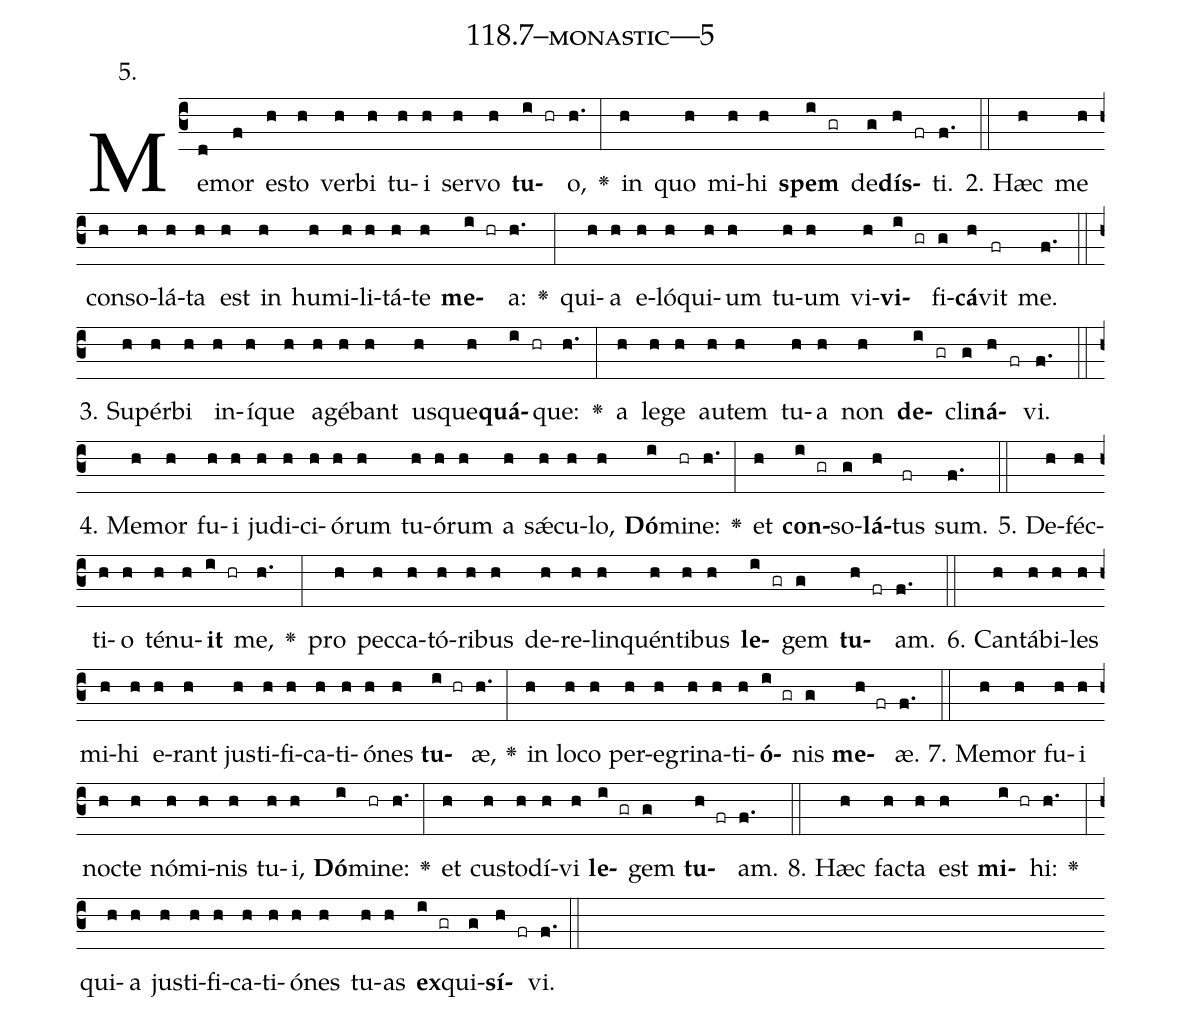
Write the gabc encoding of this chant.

name: 118.7--monastic---5;
annotation: 5.;
%%
(c3)Me(d)mor(f) es(h)to(h) ver(h)bi(h) tu(h)i(h) ser(h)vo(h) <b>tu</b>(i hr)o,(h.) <v>\greheightstar</v>(:) in(h) quo(h) mi(h)hi(h) <b>spem</b>(i gr) de(g)<b>dís</b>(h fr)ti.(f.) (::)
2. Hæc(h) me(h) con(h)so(h)lá(h)ta(h) est(h) in(h) hu(h)mi(h)li(h)tá(h)te(h) <b>me</b>(i hr)a:(h.) <v>\greheightstar</v>(:) qui(h)a(h) e(h)ló(h)qui(h)um(h) tu(h)um(h) vi(h)<b>vi</b>(i gr)fi(g)<b>cá</b>(h)vit(fr) me.(f.) (::)
3. Su(h)pér(h)bi(h) in(h)í(h)que(h) a(h)gé(h)bant(h) us(h)que(h)<b>quá</b>(i hr)que:(h.) <v>\greheightstar</v>(:) a(h) le(h)ge(h) au(h)tem(h) tu(h)a(h) non(h) <b>de</b>(i gr)cli(g)<b>ná</b>(h fr)vi.(f.) (::)
4. Me(h)mor(h) fu(h)i(h) ju(h)di(h)ci(h)ó(h)rum(h) tu(h)ó(h)rum(h) a(h) sǽ(h)cu(h)lo,(h) <b>Dó</b>(i)mi(hr)ne:(h.) <v>\greheightstar</v>(:) et(h) <b>con</b>(i gr)so(g)<b>lá</b>(h)tus(fr) sum.(f.) (::)
5. De(h)féc(h)ti(h)o(h) té(h)nu(h)<b>it</b>(i hr) me,(h.) <v>\greheightstar</v>(:) pro(h) pec(h)ca(h)tó(h)ri(h)bus(h) de(h)re(h)lin(h)quén(h)ti(h)bus(h) <b>le</b>(i gr)gem(g) <b>tu</b>(h fr)am.(f.) (::)
6. Can(h)tá(h)bi(h)les(h) mi(h)hi(h) e(h)rant(h) jus(h)ti(h)fi(h)ca(h)ti(h)ó(h)nes(h) <b>tu</b>(i hr)æ,(h.) <v>\greheightstar</v>(:) in(h) lo(h)co(h) per(h)e(h)gri(h)na(h)ti(h)<b>ó</b>(i gr)nis(g) <b>me</b>(h fr)æ.(f.) (::)
7. Me(h)mor(h) fu(h)i(h) noc(h)te(h) nó(h)mi(h)nis(h) tu(h)i,(h) <b>Dó</b>(i)mi(hr)ne:(h.) <v>\greheightstar</v>(:) et(h) cus(h)to(h)dí(h)vi(h) <b>le</b>(i gr)gem(g) <b>tu</b>(h fr)am.(f.) (::)
8. Hæc(h) fac(h)ta(h) est(h) <b>mi</b>(i hr)hi:(h.) <v>\greheightstar</v>(:) qui(h)a(h) jus(h)ti(h)fi(h)ca(h)ti(h)ó(h)nes(h) tu(h)as(h) <b>ex</b>(i gr)qui(g)<b>sí</b>(h fr)vi.(f.) (::)
